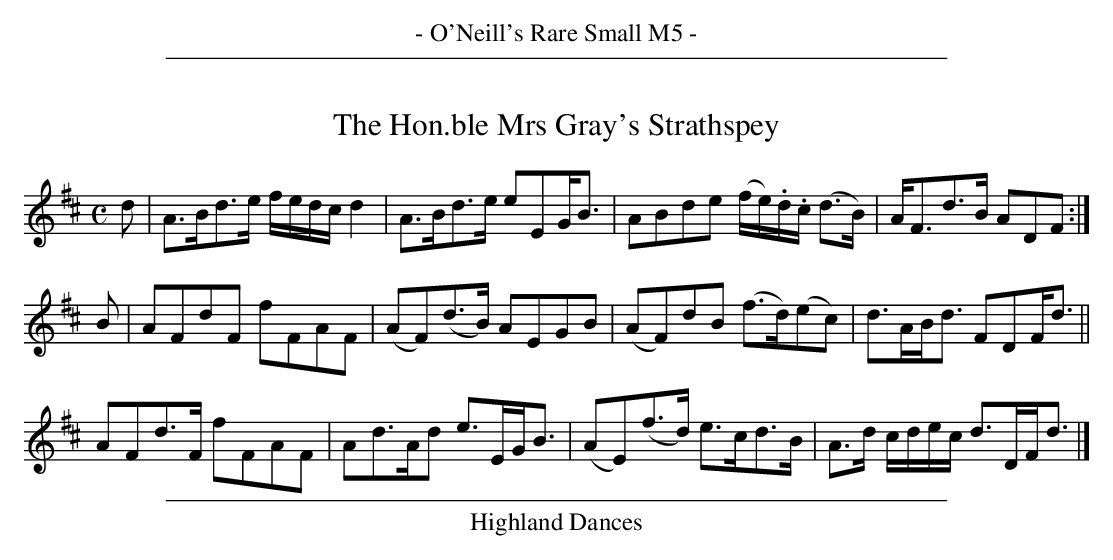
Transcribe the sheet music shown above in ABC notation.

X:1
T: The Hon.ble Mrs Gray's Strathspey
M: C
L: 1/8
K: D
d |\
A>Bd>e f/e/d/c/ d2 | A>Bd>e eEG<B | ABde (f/e/).d/.c/ (d>B) | A<Fd>B ADF :|
B |\
AFdF fFAF | (AF)(d>B) AEGB |(AF)dB (f>d)(ec) | d>AB<d FDF<d ||
AFd>F fFAF | Ad>Ad e>EG<B | (AE)(f>d) e>cd>B | A>d c/d/e/c/ d>DF<d |]
